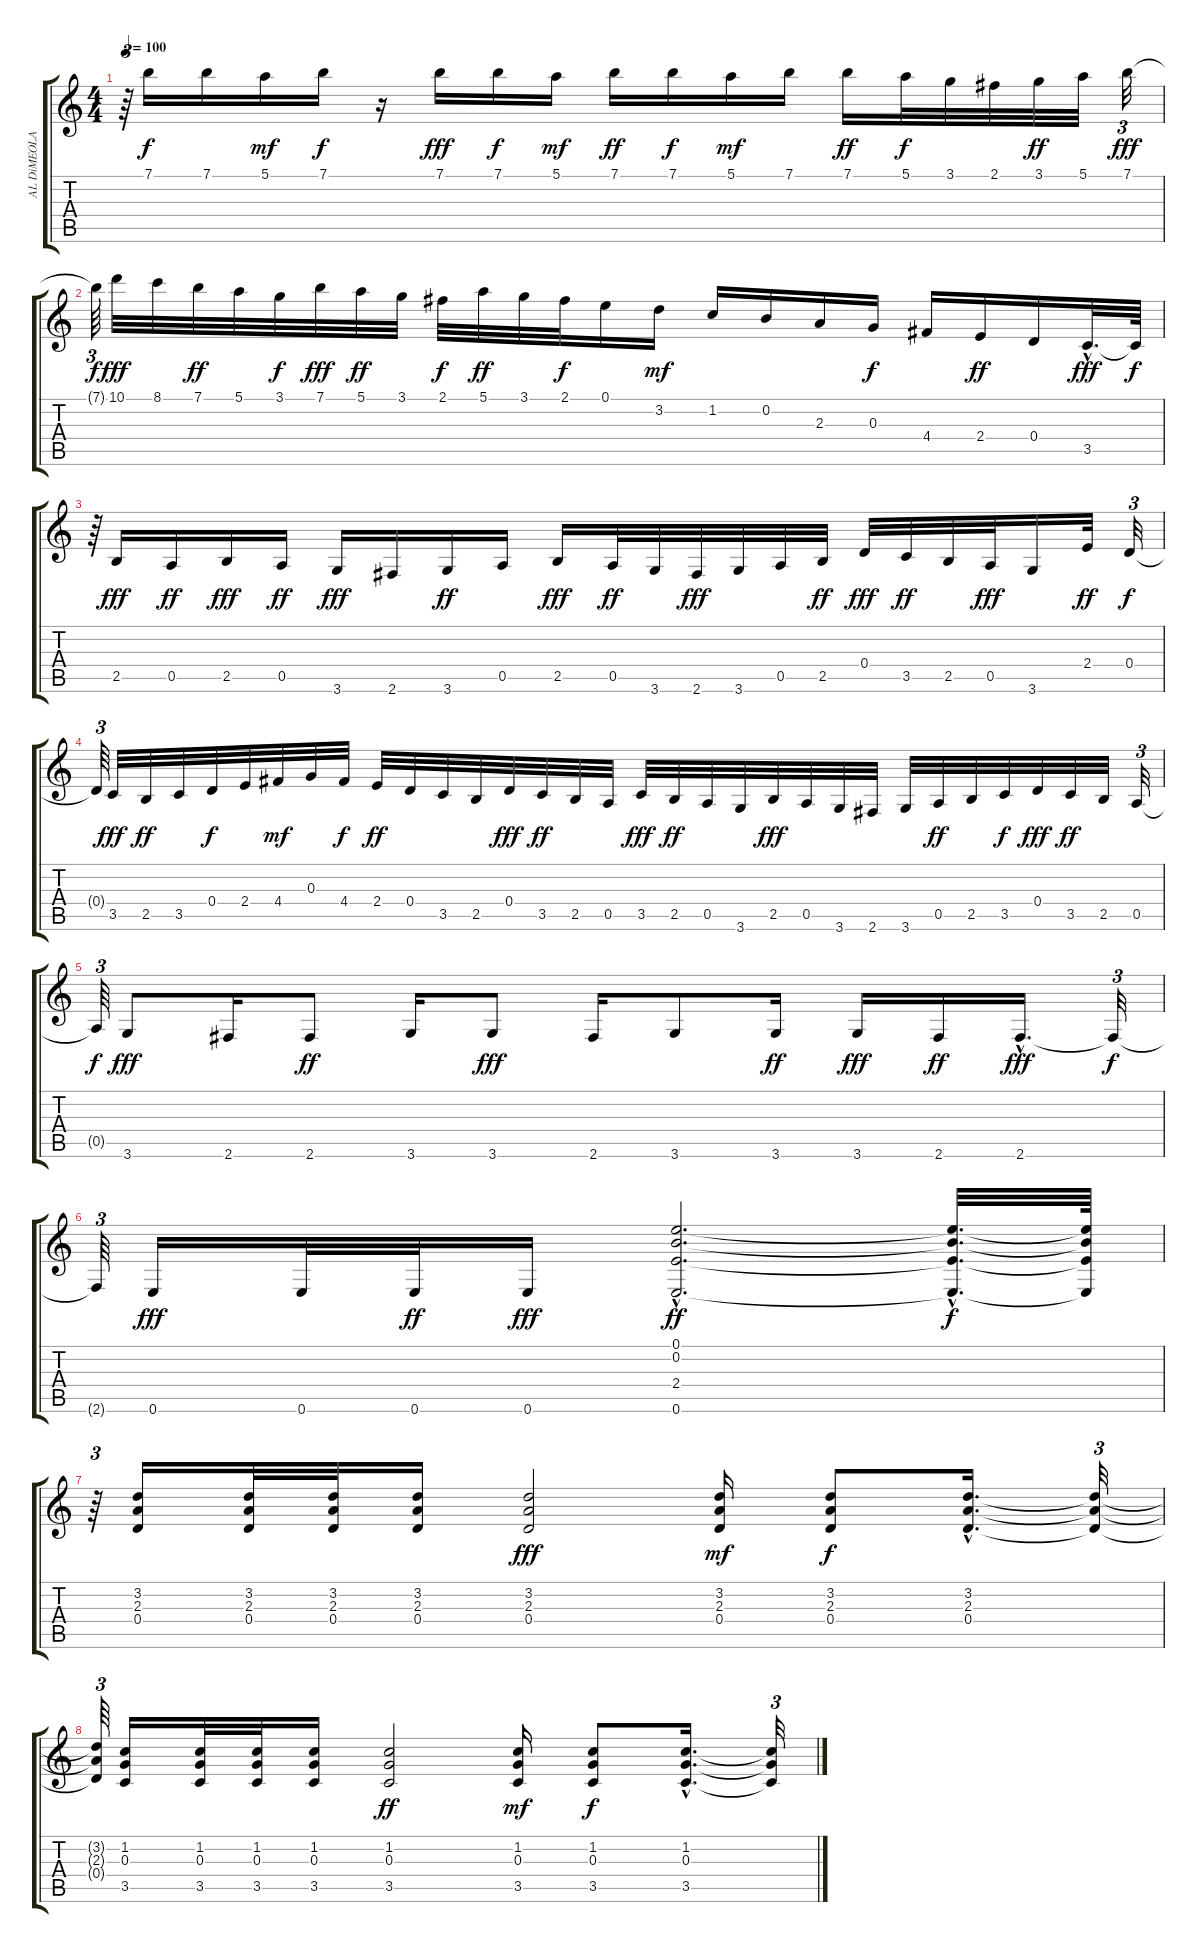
\track ("AL DiMEOLA" "AL DiMEOLA") {instrument acousticguitarsteel}
\staff {score tabs}
\tuning (E4 B3 G3 D3 A2 E2) {hide}
\ts (4 4)
\tempo 100
\clef g2
\ks c
r.64{tu (3 2) dy f} 7.1.16 7.1.16 5.1.16{dy mf} 7.1.16{dy f} r.16 7.1.16{dy fff} 7.1.16{dy f} 5.1.16{dy mf} 7.1.16{dy ff} 7.1.16{dy f} 5.1.16{dy mf} 7.1.16 7.1.16{dy ff} 5.1.32{dy f} 3.1.32 2.1.32 3.1.32{dy ff} 5.1.32 7.1.32{tu (3 2) dy fff} |
7.1{t}.64{tu (3 2) dy f} 10.1.32{dy fff} 8.1.32 7.1.32{dy ff} 5.1.32 3.1.32{dy f} 7.1.32{dy fff} 5.1.32{dy ff} 3.1.32 2.1.32{dy f} 5.1.32{dy ff} 3.1.32 2.1.32{dy f} 0.1.16 3.2.16{dy mf} 1.2.16 0.2.16 2.3.16 0.3.16{dy f} 4.4.16 2.4.16{dy ff} 0.4.16 3.5{hac}.32{d dy fff} 3.5{t}.64{dy f} |
r.64{tu (3 2)} 2.5.16{dy fff} 0.5.16{dy ff} 2.5.16{dy fff} 0.5.16{dy ff} 3.6.16{dy fff} 2.6.16 3.6.16{dy ff} 0.5.16 2.5.16{dy fff} 0.5.32{dy ff} 3.6.32 2.6.32{dy fff} 3.6.32 0.5.32 2.5.32{dy ff} 0.4.32{dy fff} 3.5.32{dy ff} 2.5.32 0.5.32{dy fff} 3.6.16 2.4.32{dy ff} 0.4.32{tu (3 2) dy f} |
0.4{t}.64{tu (3 2)} 3.5.32{dy fff} 2.5.32{dy ff} 3.5.32 0.4.32{dy f} 2.4.32 4.4.32{dy mf} 0.3.32 4.4.32{dy f} 2.4.32{dy ff} 0.4.32 3.5.32 2.5.32 0.4.32{dy fff} 3.5.32{dy ff} 2.5.32 0.5.32 3.5.32{dy fff} 2.5.32{dy ff} 0.5.32 3.6.32 2.5.32{dy fff} 0.5.32 3.6.32 2.6.32 3.6.32 0.5.32{dy ff} 2.5.32 3.5.32{dy f} 0.4.32{dy fff} 3.5.32{dy ff} 2.5.32 0.5.32{tu (3 2)} |
0.5{t}.64{tu (3 2) dy f} 3.6.8{dy fff} 2.6.16 2.6.8{dy ff} 3.6.16 3.6.8{dy fff} 2.6.16 3.6.8 3.6.16{dy ff} 3.6.16{dy fff} 2.6.16{dy ff} 2.6{hac}.16{d dy fff} 2.6{t}.32{tu (3 2) dy f} |
2.6{t}.64{tu (3 2)} 0.6.16{dy fff} 0.6.32 0.6.32{dy ff} 0.6.16{dy fff} (0.1{hac} 0.2{hac} 2.4{hac} 0.6{hac}).2{d dy ff} (0.1{hac t} 0.2{hac t} 2.4{hac t} 0.6{hac t}).32{d dy f} (0.1{t} 0.2{t} 2.4{t} 0.6{t}).64 |
r.64{tu (3 2)} (3.2 2.3 0.4).16 (3.2 2.3 0.4).32 (3.2 2.3 0.4).32 (3.2 2.3 0.4).16 (3.2 2.3 0.4).2{dy fff} (3.2 2.3 0.4).16{dy mf} (3.2 2.3 0.4).8{dy f} (3.2{hac} 2.3{hac} 0.4{hac}).16{d} (3.2{t} 2.3{t} 0.4{t}).32{tu (3 2)} |
(3.2{t} 2.3{t} 0.4{t}).64{tu (3 2)} (1.2 0.3 3.5).16 (1.2 0.3 3.5).32 (1.2 0.3 3.5).32 (1.2 0.3 3.5).16 (1.2 0.3 3.5).2{dy ff} (1.2 0.3 3.5).16{dy mf} (1.2 0.3 3.5).8{dy f} (1.2{hac} 0.3{hac} 3.5{hac}).16{d} (1.2{t} 0.3{t} 3.5{t}).32{tu (3 2)}
